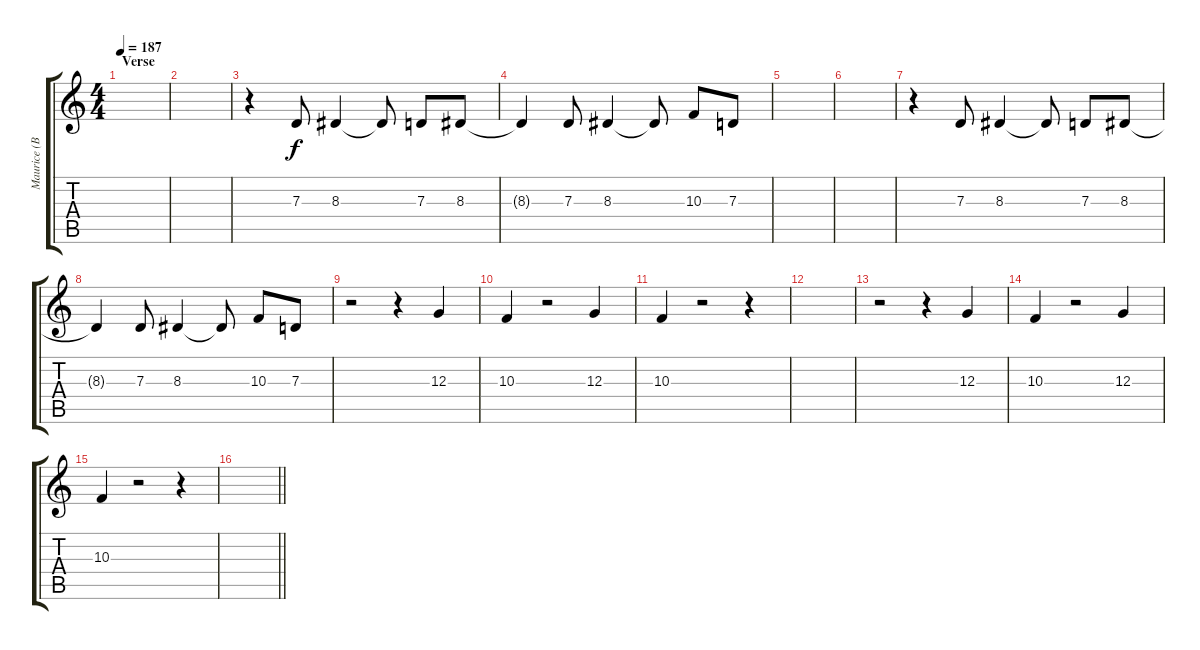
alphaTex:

\track ("Maurice (Background)" "Maurice (B") {instrument stringensemble1}
\staff {score tabs}
\tuning (E4 B3 G3 D3 A2 E2) {hide}
\ts (4 4)
\section ("" "Verse")
\tempo 187
\clef g2
\ks c
|
|
r.4 7.3.8 8.3.4 8.3{t}.8 7.3.8 8.3.8 |
8.3{t}.4 7.3.8 8.3.4 8.3{t}.8 10.3.8 7.3.8 |
|
|
r.4 7.3.8 8.3.4 8.3{t}.8 7.3.8 8.3.8 |
8.3{t}.4 7.3.8 8.3.4 8.3{t}.8 10.3.8 7.3.8 |
r.2 r.4 12.3.4 |
10.3.4 r.2 12.3.4 |
10.3.4 r.2 r.4 |
|
r.2 r.4 12.3.4 |
10.3.4 r.2 12.3.4 |
10.3.4 r.2 r.4 |
\barLineRight lightlight
